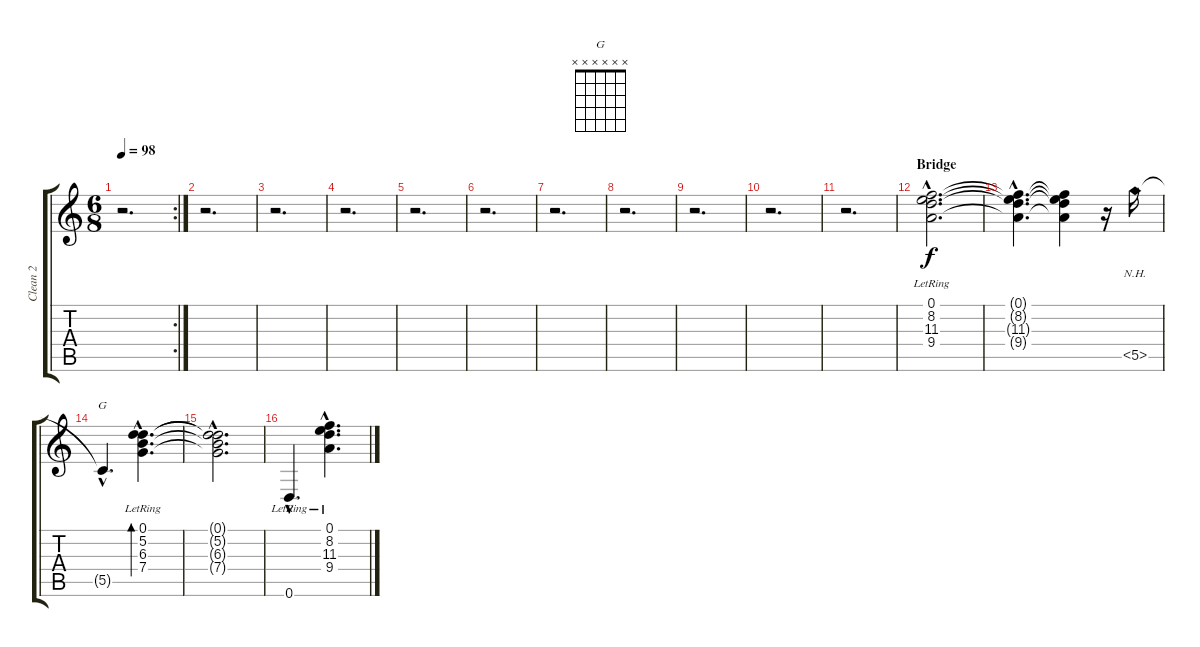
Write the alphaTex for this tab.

\track ("Clean 2" "Clean 2") {instrument electricguitarjazz}
\staff {score tabs}
\tuning (D4 A3 F3 C3 G2 D2) {hide}
\chord ("G" x x x x x x) {firstfret 0}
\rc 2
\ts (6 8)
\tempo 98
\clef g2
\ks c
r.2{d dy f} |
r.2{d} |
r.2{d} |
r.2{d} |
r.2{d} |
r.2{d} |
r.2{d} |
r.2{d} |
r.2{d} |
r.2{d} |
r.2{d} |
\section ("" "Bridge")
(0.1{hac lr} 8.2{hac lr} 11.3{hac lr} 9.4{hac lr}).2{d} |
(0.1{hac t} 8.2{hac t} 11.3{hac t} 9.4{hac t}).4{d} (0.1{t} 8.2{t} 11.3{t} 9.4{t}).4 r.16 5.5{nh}.16 |
5.5{hac t}.4{d ch "G"} (0.1{hac lr} 5.2{hac lr} 6.3{hac lr} 7.4{hac lr}).4{d bd 240} |
(0.1{hac t} 5.2{hac t} 6.3{hac t} 7.4{hac t}).2{d} |
0.6{hac lr}.4{d} (0.1{hac lr} 8.2{hac lr} 11.3{hac lr} 9.4{hac lr}).4{d}
